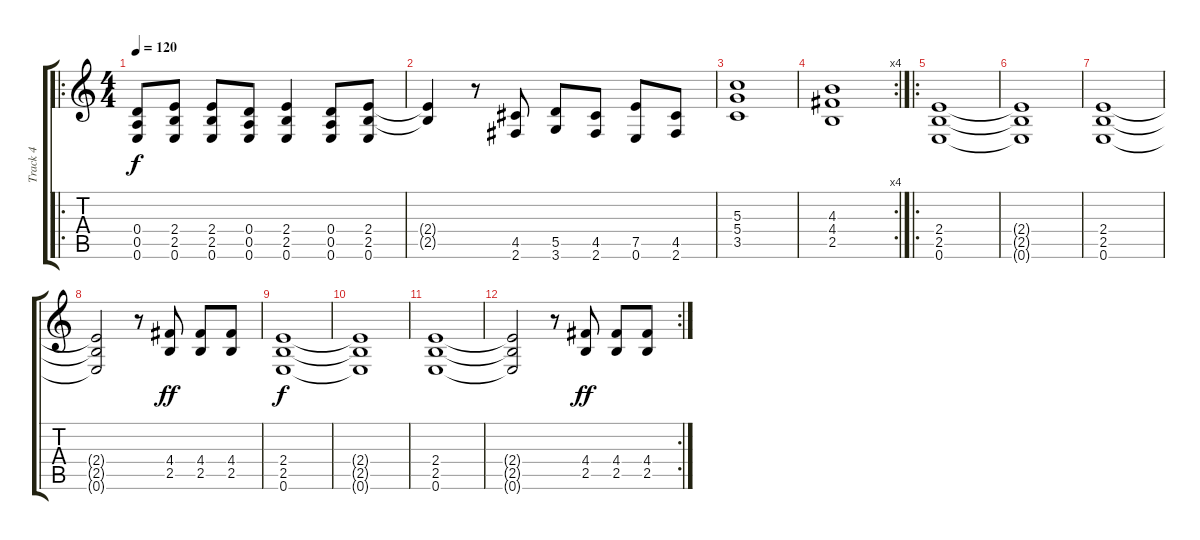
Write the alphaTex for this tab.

\track ("Track 4" "Track 4") {instrument distortionguitar}
\staff {score tabs}
\tuning (E4 B3 G3 D3 A2 E2) {hide}
\ro
\ts (4 4)
\tempo 120
\clef g2
\ks c
(0.4 0.5 0.6).8{dy f} (2.4 2.5 0.6).8 (2.4 2.5 0.6).8 (0.4 0.5 0.6).8 (2.4 2.5 0.6).4 (0.4 0.5 0.6).8 (2.4 2.5 0.6).8 |
(2.4{t} 2.5{t}).4 r.8 (4.5 2.6).8 (5.5 3.6).8 (4.5 2.6).8 (7.5 0.6).8 (4.5 2.6).8 |
(5.3 5.4 3.5).1 |
\rc 4
(4.3 4.4 2.5).1 |
\ro
(2.4 2.5 0.6).1 |
(2.4{t} 2.5{t} 0.6{t}).1 |
(2.4 2.5 0.6).1 |
(2.4{t} 2.5{t} 0.6{t}).2 r.8 (4.4 2.5).8{dy ff} (4.4 2.5).8 (4.4 2.5).8 |
(2.4 2.5 0.6).1{dy f} |
(2.4{t} 2.5{t} 0.6{t}).1 |
(2.4 2.5 0.6).1 |
\rc 2
(2.4{t} 2.5{t} 0.6{t}).2 r.8 (4.4 2.5).8{dy ff} (4.4 2.5).8 (4.4 2.5).8
